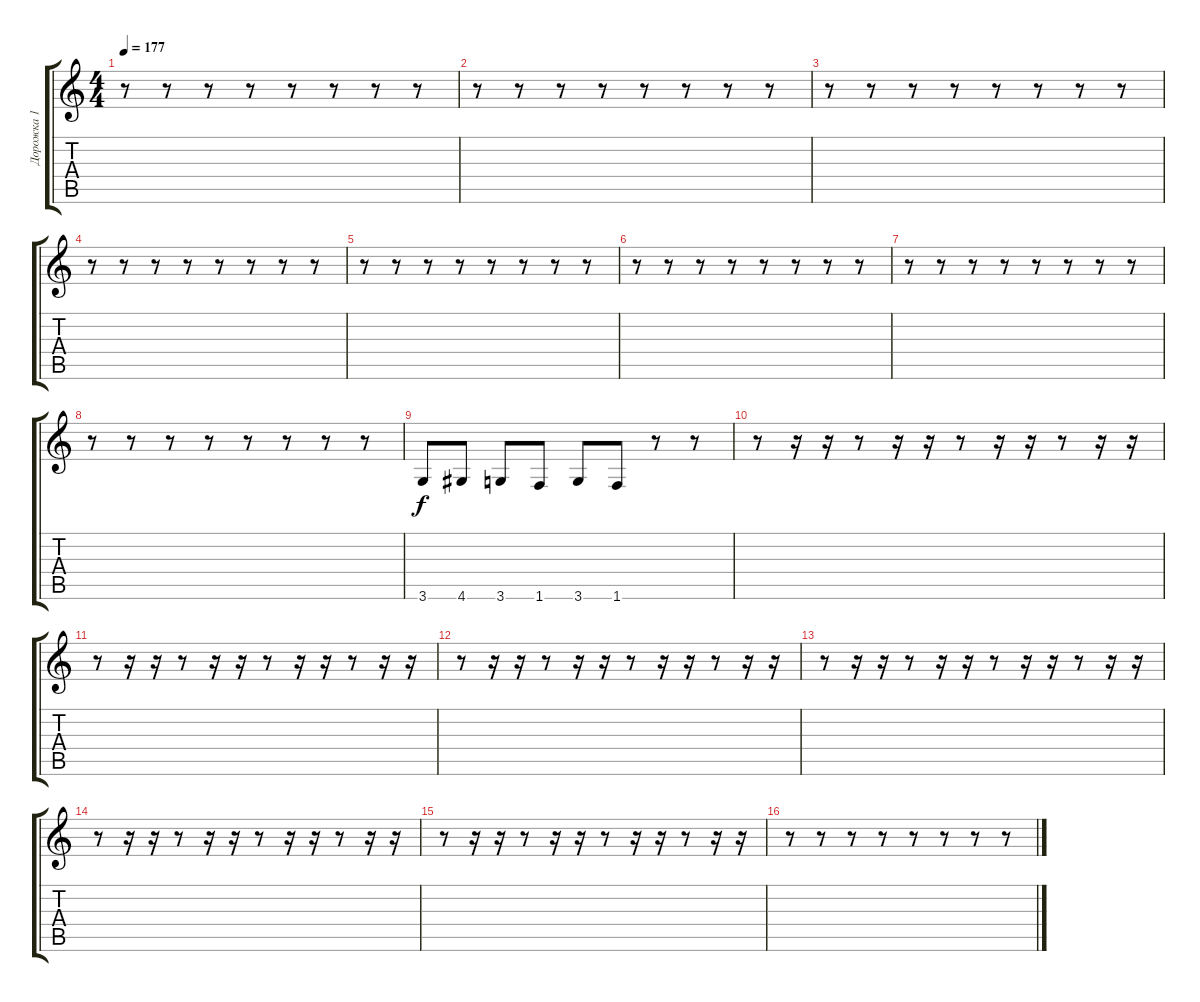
\track ("Дорожка 1" "Дорожка 1") {instrument electricbassfinger}
\staff {score tabs}
\tuning (E4 B3 G3 D3 A2 E2) {hide}
\ts (4 4)
\tempo 177
\clef g2
\ks c
r.8{dy f} r.8 r.8 r.8 r.8 r.8 r.8 r.8 |
r.8 r.8 r.8 r.8 r.8 r.8 r.8 r.8 |
r.8 r.8 r.8 r.8 r.8 r.8 r.8 r.8 |
r.8 r.8 r.8 r.8 r.8 r.8 r.8 r.8 |
r.8 r.8 r.8 r.8 r.8 r.8 r.8 r.8 |
r.8 r.8 r.8 r.8 r.8 r.8 r.8 r.8 |
r.8 r.8 r.8 r.8 r.8 r.8 r.8 r.8 |
r.8 r.8 r.8 r.8 r.8 r.8 r.8 r.8 |
3.6.8 4.6.8 3.6.8 1.6.8 3.6.8 1.6.8 r.8 r.8 |
r.8 r.16 r.16 r.8 r.16 r.16 r.8 r.16 r.16 r.8 r.16 r.16 |
r.8 r.16 r.16 r.8 r.16 r.16 r.8 r.16 r.16 r.8 r.16 r.16 |
r.8 r.16 r.16 r.8 r.16 r.16 r.8 r.16 r.16 r.8 r.16 r.16 |
r.8 r.16 r.16 r.8 r.16 r.16 r.8 r.16 r.16 r.8 r.16 r.16 |
r.8 r.16 r.16 r.8 r.16 r.16 r.8 r.16 r.16 r.8 r.16 r.16 |
r.8 r.16 r.16 r.8 r.16 r.16 r.8 r.16 r.16 r.8 r.16 r.16 |
r.8 r.8 r.8 r.8 r.8 r.8 r.8 r.8
